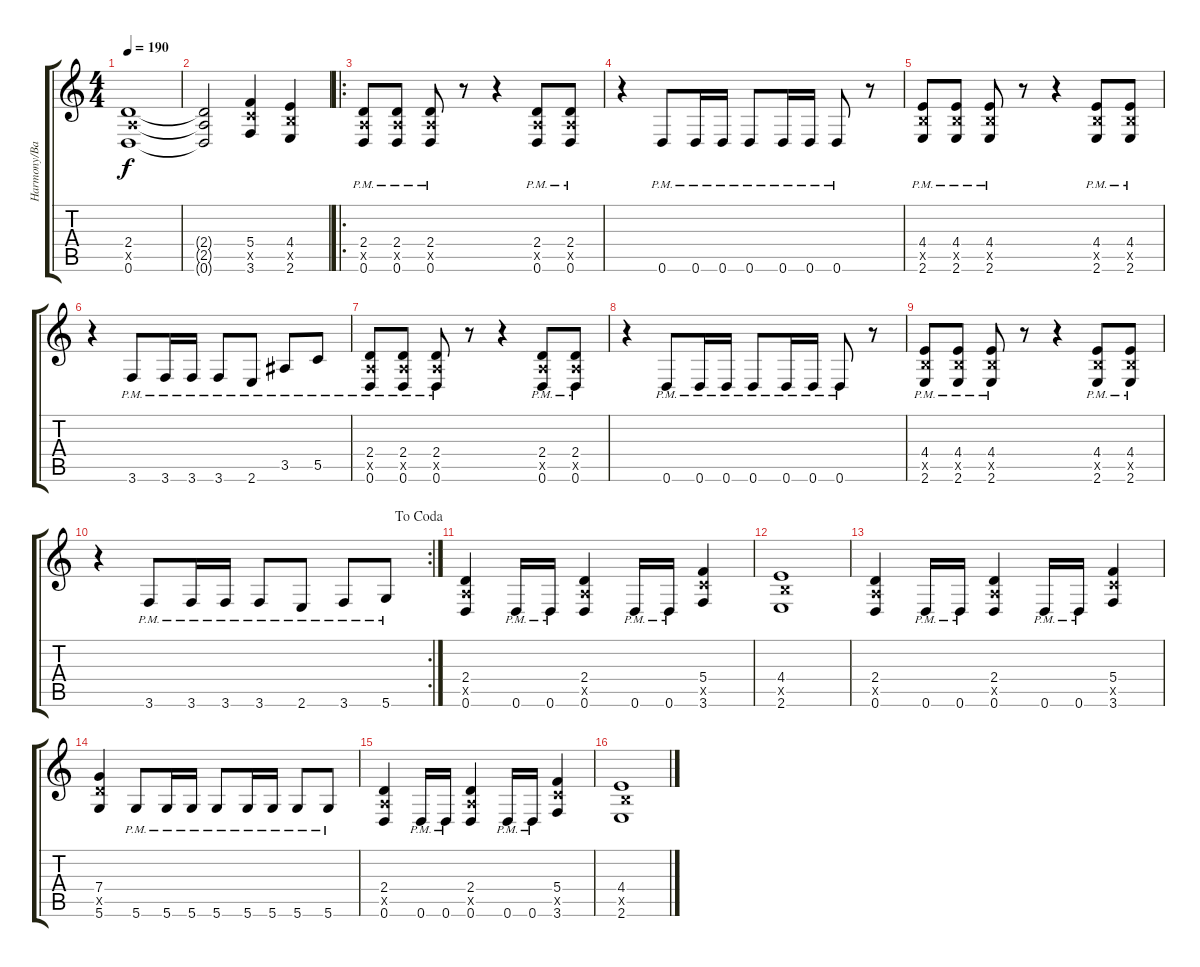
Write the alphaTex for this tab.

\track ("Harmony/Backup" "Harmony/Ba") {instrument distortionguitar}
\staff {score tabs}
\tuning (D4 A3 F3 C3 G2 D2) {hide}
\ts (4 4)
\tempo 190
\clef g2
\ks c
(2.4 2.5{x} 0.6).1{dy f} |
(2.4{t} 2.5{t} 0.6{t}).2 (5.4 5.5{x} 3.6).4 (4.4 4.5{x} 2.6).4 |
\ro
(2.4{pm} 2.5{pm x} 0.6{pm}).8 (2.4{pm} 2.5{pm x} 0.6{pm}).8 (2.4{pm} 2.5{pm x} 0.6{pm}).8 r.8 r.4 (2.4{pm} 2.5{pm x} 0.6{pm}).8 (2.4{pm} 2.5{pm x} 0.6{pm}).8 |
r.4 0.6{pm}.8 0.6{pm}.16 0.6{pm}.16 0.6{pm}.8 0.6{pm}.16 0.6{pm}.16 0.6{pm}.8 r.8 |
(4.4{pm} 4.5{pm x} 2.6{pm}).8 (4.4{pm} 4.5{pm x} 2.6{pm}).8 (4.4{pm} 4.5{pm x} 2.6{pm}).8 r.8 r.4 (4.4{pm} 4.5{pm x} 2.6{pm}).8 (4.4{pm} 4.5{pm x} 2.6{pm}).8 |
r.4 3.6{pm}.8 3.6{pm}.16 3.6{pm}.16 3.6{pm}.8 2.6{pm}.8 3.5{pm}.8 5.5{pm}.8 |
(2.4{pm} 2.5{pm x} 0.6{pm}).8 (2.4{pm} 2.5{pm x} 0.6{pm}).8 (2.4{pm} 2.5{pm x} 0.6{pm}).8 r.8 r.4 (2.4{pm} 2.5{pm x} 0.6{pm}).8 (2.4{pm} 2.5{pm x} 0.6{pm}).8 |
r.4 0.6{pm}.8 0.6{pm}.16 0.6{pm}.16 0.6{pm}.8 0.6{pm}.16 0.6{pm}.16 0.6{pm}.8 r.8 |
(4.4{pm} 4.5{pm x} 2.6{pm}).8 (4.4{pm} 4.5{pm x} 2.6{pm}).8 (4.4{pm} 4.5{pm x} 2.6{pm}).8 r.8 r.4 (4.4{pm} 4.5{pm x} 2.6{pm}).8 (4.4{pm} 4.5{pm x} 2.6{pm}).8 |
\rc 2
\jump dacoda
r.4 3.6{pm}.8 3.6{pm}.16 3.6{pm}.16 3.6{pm}.8 2.6{pm}.8 3.6{pm}.8 5.6{pm}.8 |
(2.4 2.5{x} 0.6).4 0.6{pm}.16 0.6{pm}.16 (2.4 2.5{x} 0.6).4 0.6{pm}.16 0.6{pm}.16 (5.4 5.5{x} 3.6).4 |
(4.4 4.5{x} 2.6).1 |
(2.4 2.5{x} 0.6).4 0.6{pm}.16 0.6{pm}.16 (2.4 2.5{x} 0.6).4 0.6{pm}.16 0.6{pm}.16 (5.4 5.5{x} 3.6).4 |
(7.4 7.5{x} 5.6).4 5.6{pm}.8 5.6{pm}.16 5.6{pm}.16 5.6{pm}.8 5.6{pm}.16 5.6{pm}.16 5.6{pm}.8 5.6{pm}.8 |
(2.4 2.5{x} 0.6).4 0.6{pm}.16 0.6{pm}.16 (2.4 2.5{x} 0.6).4 0.6{pm}.16 0.6{pm}.16 (5.4 5.5{x} 3.6).4 |
(4.4 4.5{x} 2.6).1
